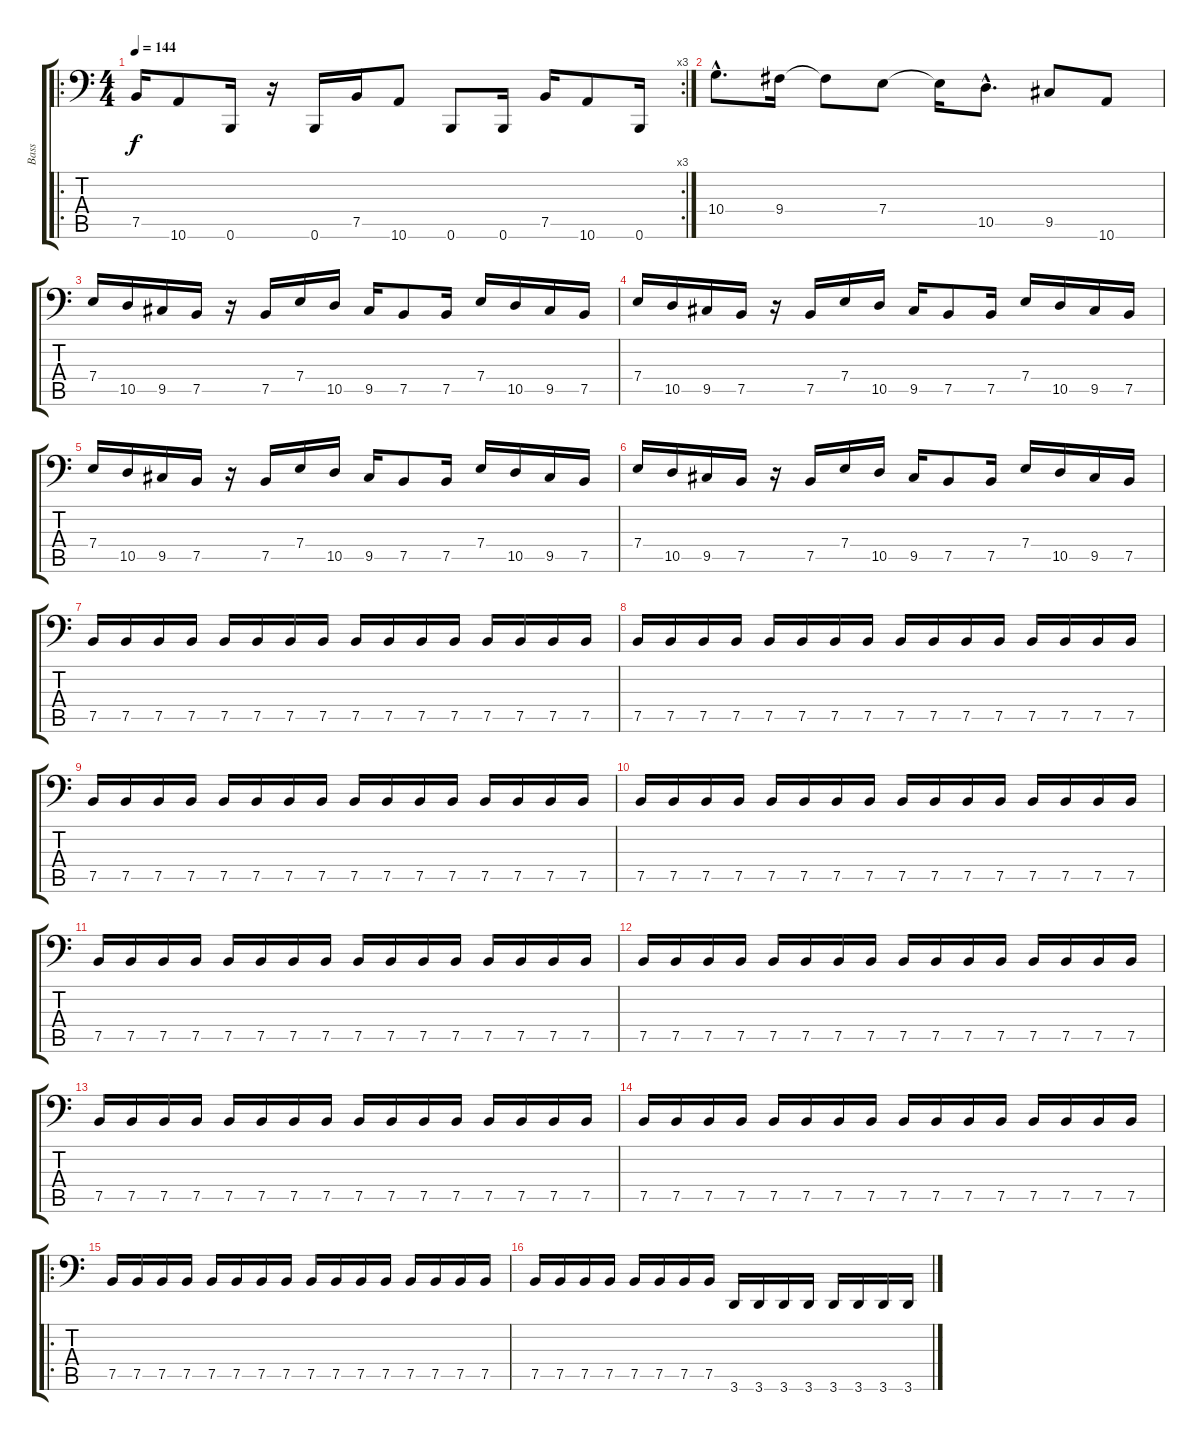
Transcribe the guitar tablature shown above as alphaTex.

\track ("Bass" "Bass") {instrument electricbassfinger}
\staff {score tabs}
\tuning (C3 G2 D2 A1 E1 B0) {hide}
\ro
\rc 3
\ts (4 4)
\tempo 144
\clef f4
\ks c
7.5.16{dy f} 10.6.8 0.6.16 r.16 0.6.16 7.5.16 10.6.8 0.6.8 0.6.16 7.5.16 10.6.8 0.6.16 |
10.4{hac}.8{d} 9.4.16 9.4{t}.8 7.4.8 7.4{t}.16 10.5{hac}.8{d} 9.5.8 10.6.8 |
7.4.16 10.5.16 9.5.16 7.5.16 r.16 7.5.16 7.4.16 10.5.16 9.5.16 7.5.8 7.5.16 7.4.16 10.5.16 9.5.16 7.5.16 |
7.4.16 10.5.16 9.5.16 7.5.16 r.16 7.5.16 7.4.16 10.5.16 9.5.16 7.5.8 7.5.16 7.4.16 10.5.16 9.5.16 7.5.16 |
7.4.16 10.5.16 9.5.16 7.5.16 r.16 7.5.16 7.4.16 10.5.16 9.5.16 7.5.8 7.5.16 7.4.16 10.5.16 9.5.16 7.5.16 |
7.4.16 10.5.16 9.5.16 7.5.16 r.16 7.5.16 7.4.16 10.5.16 9.5.16 7.5.8 7.5.16 7.4.16 10.5.16 9.5.16 7.5.16 |
7.5.16 7.5.16 7.5.16 7.5.16 7.5.16 7.5.16 7.5.16 7.5.16 7.5.16 7.5.16 7.5.16 7.5.16 7.5.16 7.5.16 7.5.16 7.5.16 |
7.5.16 7.5.16 7.5.16 7.5.16 7.5.16 7.5.16 7.5.16 7.5.16 7.5.16 7.5.16 7.5.16 7.5.16 7.5.16 7.5.16 7.5.16 7.5.16 |
7.5.16 7.5.16 7.5.16 7.5.16 7.5.16 7.5.16 7.5.16 7.5.16 7.5.16 7.5.16 7.5.16 7.5.16 7.5.16 7.5.16 7.5.16 7.5.16 |
7.5.16 7.5.16 7.5.16 7.5.16 7.5.16 7.5.16 7.5.16 7.5.16 7.5.16 7.5.16 7.5.16 7.5.16 7.5.16 7.5.16 7.5.16 7.5.16 |
7.5.16 7.5.16 7.5.16 7.5.16 7.5.16 7.5.16 7.5.16 7.5.16 7.5.16 7.5.16 7.5.16 7.5.16 7.5.16 7.5.16 7.5.16 7.5.16 |
7.5.16 7.5.16 7.5.16 7.5.16 7.5.16 7.5.16 7.5.16 7.5.16 7.5.16 7.5.16 7.5.16 7.5.16 7.5.16 7.5.16 7.5.16 7.5.16 |
7.5.16 7.5.16 7.5.16 7.5.16 7.5.16 7.5.16 7.5.16 7.5.16 7.5.16 7.5.16 7.5.16 7.5.16 7.5.16 7.5.16 7.5.16 7.5.16 |
7.5.16 7.5.16 7.5.16 7.5.16 7.5.16 7.5.16 7.5.16 7.5.16 7.5.16 7.5.16 7.5.16 7.5.16 7.5.16 7.5.16 7.5.16 7.5.16 |
\ro
7.5.16 7.5.16 7.5.16 7.5.16 7.5.16 7.5.16 7.5.16 7.5.16 7.5.16 7.5.16 7.5.16 7.5.16 7.5.16 7.5.16 7.5.16 7.5.16 |
7.5.16 7.5.16 7.5.16 7.5.16 7.5.16 7.5.16 7.5.16 7.5.16 3.6.16 3.6.16 3.6.16 3.6.16 3.6.16 3.6.16 3.6.16 3.6.16
